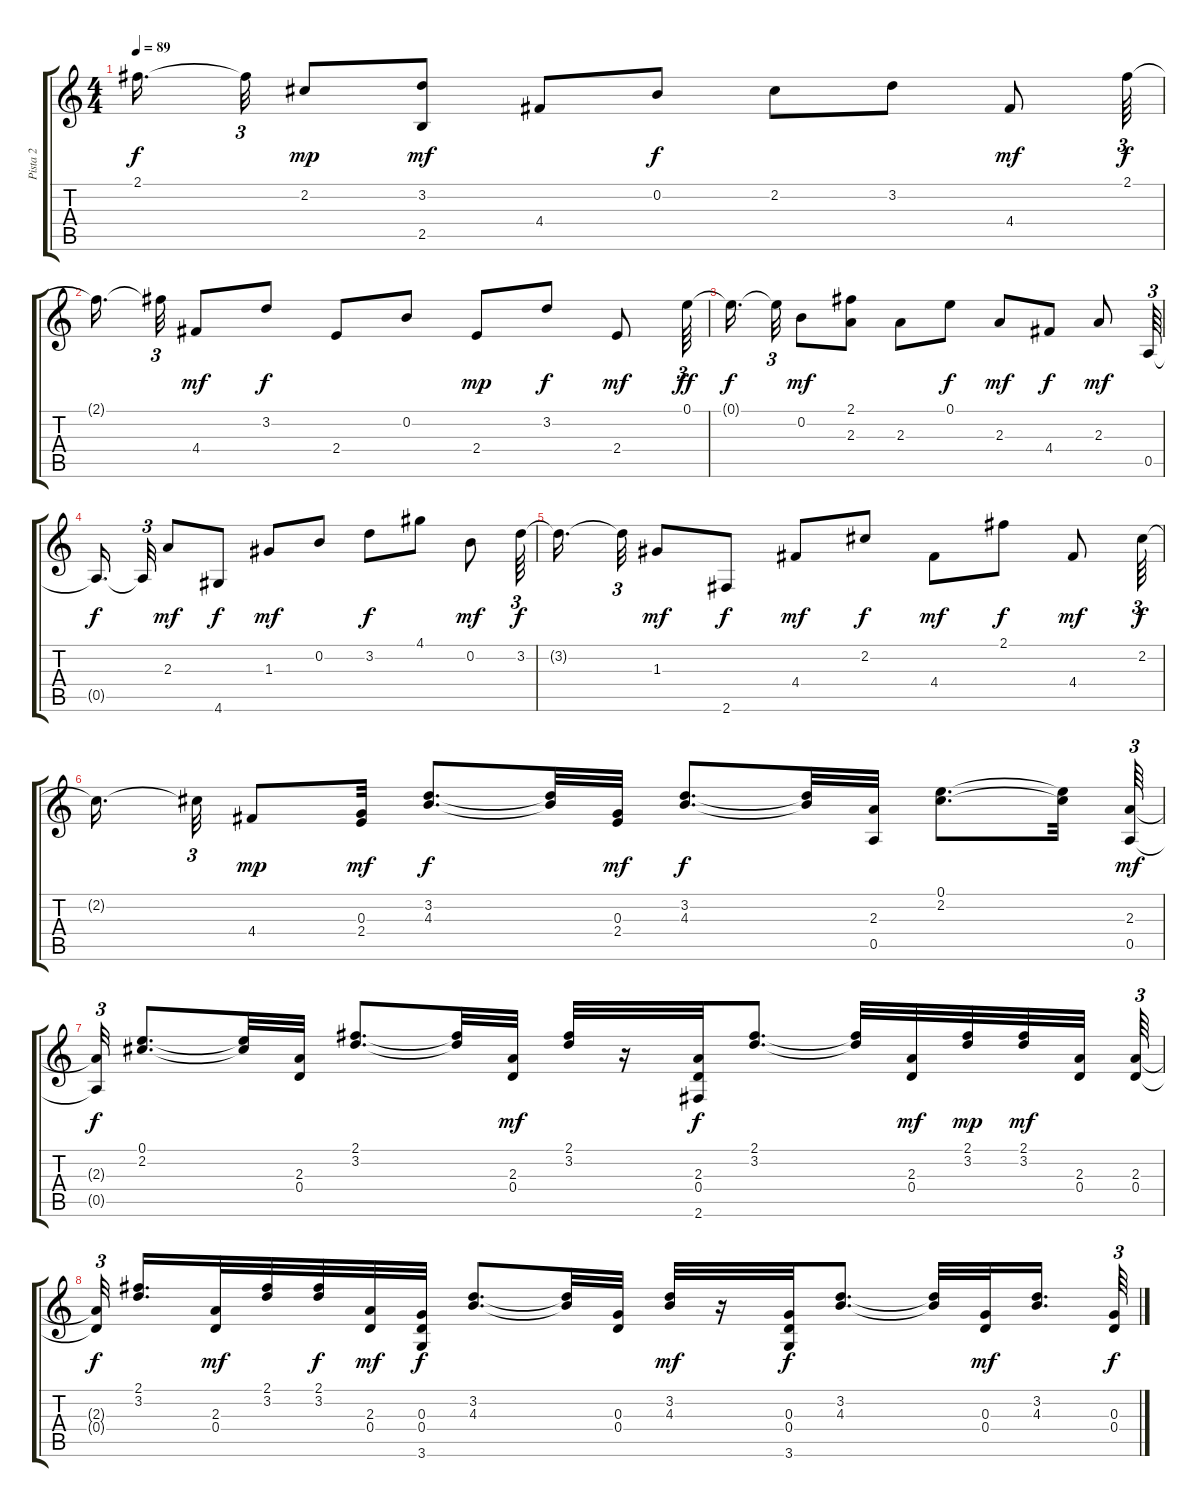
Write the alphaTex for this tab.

\track ("Pista 2" "Pista 2") {instrument acousticguitarsteel}
\staff {score tabs}
\tuning (E4 B3 G3 D3 A2 E2) {hide}
\ts (4 4)
\tempo 89
\clef g2
\ks c
2.1{t}.16{d dy f} 2.1{t}.32{tu (3 2)} 2.2.8{dy mp} (3.2 2.5).8{dy mf} 4.4.8 0.2.8{dy f} 2.2.8 3.2.8 4.4.8{dy mf} 2.1.64{tu (3 2) dy f} |
2.1{t}.16{d} 2.1{t}.32{tu (3 2)} 4.4.8{dy mf} 3.2.8{dy f} 2.4.8 0.2.8 2.4.8{dy mp} 3.2.8{dy f} 2.4.8{dy mf} 0.1.64{tu (3 2) dy ff} |
0.1{t}.16{d dy f} 0.1{t}.32{tu (3 2)} 0.2.8{dy mf} (2.1 2.3).8 2.3.8 0.1.8{dy f} 2.3.8{dy mf} 4.4.8{dy f} 2.3.8{dy mf} 0.5.64{tu (3 2)} |
0.5{t}.16{d dy f} 0.5{t}.32{tu (3 2)} 2.3.8{dy mf} 4.6.8{dy f} 1.3.8{dy mf} 0.2.8 3.2.8{dy f} 4.1.8 0.2.8{dy mf} 3.2.64{tu (3 2) dy f} |
3.2{t}.16{d} 3.2{t}.32{tu (3 2)} 1.3.8{dy mf} 2.6.8{dy f} 4.4.8{dy mf} 2.2.8{dy f} 4.4.8{dy mf} 2.1.8{dy f} 4.4.8{dy mf} 2.2.64{tu (3 2) dy f} |
2.2{t}.16{d} 2.2{t}.32{tu (3 2)} 4.4.8{dy mp} (0.3 2.4).32{dy mf} (3.2 4.3).8{d dy f} (3.2{t} 4.3{t}).32 (0.3 2.4).32{dy mf} (3.2 4.3).8{d dy f} (3.2{t} 4.3{t}).32 (2.3 0.5).32 (0.1 2.2).8{d} (0.1{t} 2.2{t}).32 (2.3 0.5).64{tu (3 2) dy mf} |
(2.3{t} 0.5{t}).32{tu (3 2) dy f} (0.1 2.2).8{d} (0.1{t} 2.2{t}).32 (2.3 0.4).32 (2.1 3.2).8{d} (2.1{t} 3.2{t}).32 (2.3 0.4).32{dy mf} (2.1 3.2).32 r.16 (2.3 0.4 2.6).32{dy f} (2.1 3.2).8{d} (2.1{t} 3.2{t}).32 (2.3 0.4).32{dy mf} (2.1 3.2).32{dy mp} (2.1 3.2).32{dy mf} (2.3 0.4).32 (2.3 0.4).64{tu (3 2)} |
(2.3{t} 0.4{t}).32{tu (3 2) dy f} (2.1 3.2).16{d} (2.3 0.4).32{dy mf} (2.1 3.2).32 (2.1 3.2).32{dy f} (2.3 0.4).32{dy mf} (0.3 0.4 3.6).32{dy f} (3.2 4.3).8{d} (3.2{t} 4.3{t}).32 (0.3 0.4).32 (3.2 4.3).32{dy mf} r.16 (0.3 0.4 3.6).32{dy f} (3.2 4.3).8{d} (3.2{t} 4.3{t}).32 (0.3 0.4).32{dy mf} (3.2 4.3).16{d} (0.3 0.4).64{tu (3 2) dy f}
